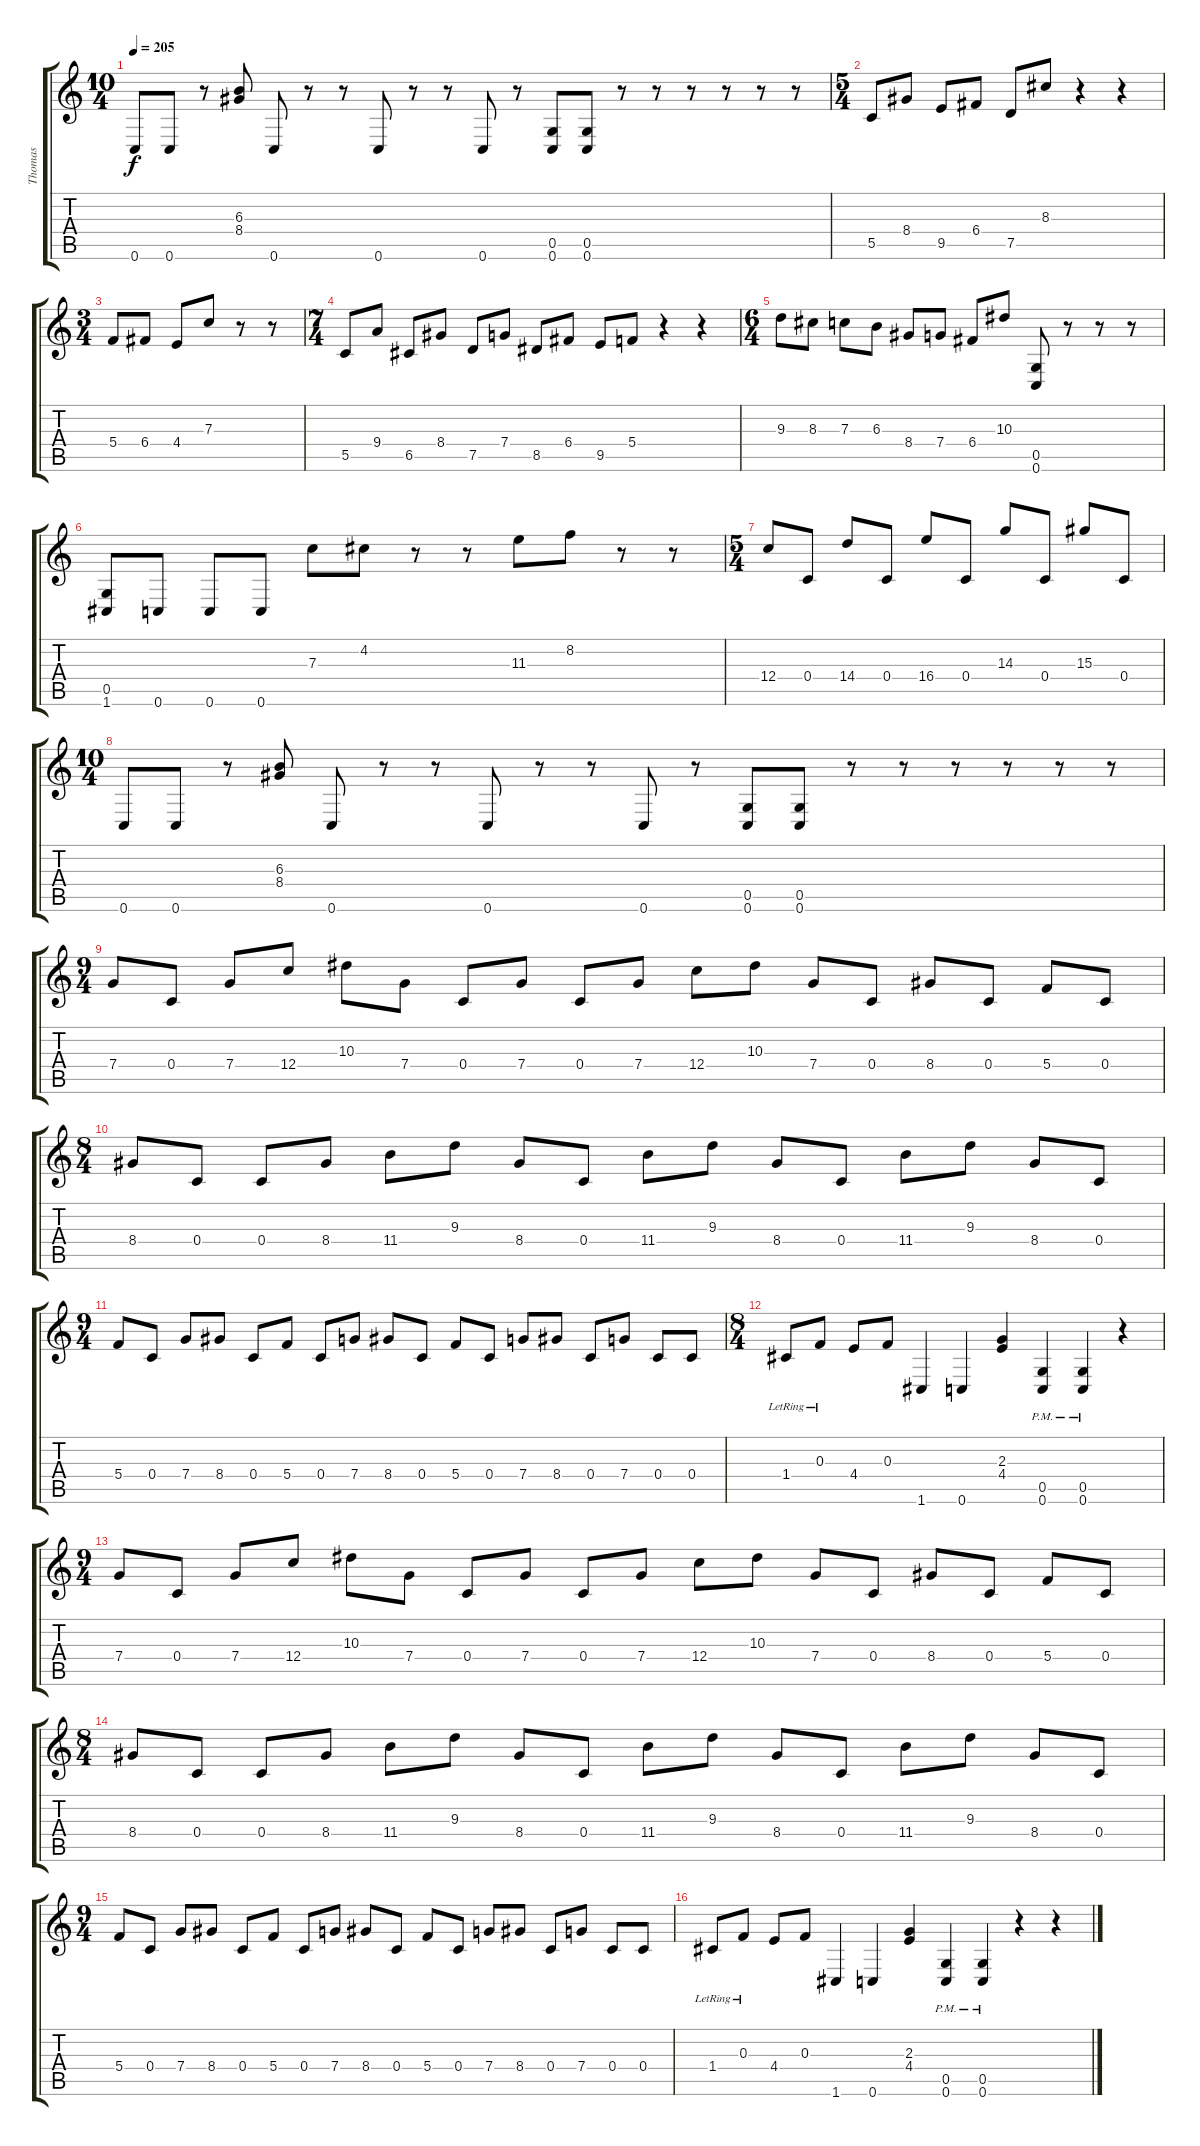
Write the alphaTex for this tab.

\track ("Thomas" "Thomas") {instrument overdrivenguitar}
\staff {score tabs}
\tuning (D4 A3 F3 C3 G2 C2) {hide}
\ts (10 4)
\tempo 205
\clef g2
\ks c
0.6.8{dy f} 0.6.8 r.8 (6.3 8.4).8 0.6.8 r.8 r.8 0.6.8 r.8 r.8 0.6.8 r.8 (0.5 0.6).8 (0.5 0.6).8 r.8 r.8 r.8 r.8 r.8 r.8 |
\ts (5 4)
5.5.8 8.4.8 9.5.8 6.4.8 7.5.8 8.3.8 r.4 r.4 |
\ts (3 4)
5.4.8 6.4.8 4.4.8 7.3.8 r.8 r.8 |
\ts (7 4)
5.5.8 9.4.8 6.5.8 8.4.8 7.5.8 7.4.8 8.5.8 6.4.8 9.5.8 5.4.8 r.4 r.4 |
\ts (6 4)
9.3.8 8.3.8 7.3.8 6.3.8 8.4.8 7.4.8 6.4.8 10.3.8 (0.5 0.6).8 r.8 r.8 r.8 |
(0.5 1.6).8 0.6.8 0.6.8 0.6.8 7.3.8 4.2.8 r.8 r.8 11.3.8 8.2.8 r.8 r.8 |
\ts (5 4)
12.4.8 0.4.8 14.4.8 0.4.8 16.4.8 0.4.8 14.3.8 0.4.8 15.3.8 0.4.8 |
\ts (10 4)
0.6.8 0.6.8 r.8 (6.3 8.4).8 0.6.8 r.8 r.8 0.6.8 r.8 r.8 0.6.8 r.8 (0.5 0.6).8 (0.5 0.6).8 r.8 r.8 r.8 r.8 r.8 r.8 |
\ts (9 4)
7.4.8 0.4.8 7.4.8 12.4.8 10.3.8 7.4.8 0.4.8 7.4.8 0.4.8 7.4.8 12.4.8 10.3.8 7.4.8 0.4.8 8.4.8 0.4.8 5.4.8 0.4.8 |
\ts (8 4)
8.4.8 0.4.8 0.4.8 8.4.8 11.4.8 9.3.8 8.4.8 0.4.8 11.4.8 9.3.8 8.4.8 0.4.8 11.4.8 9.3.8 8.4.8 0.4.8 |
\ts (9 4)
5.4.8 0.4.8 7.4.8 8.4.8 0.4.8 5.4.8 0.4.8 7.4.8 8.4.8 0.4.8 5.4.8 0.4.8 7.4.8 8.4.8 0.4.8 7.4.8 0.4.8 0.4.8 |
\ts (8 4)
1.4{lr}.8 0.3{lr}.8 4.4.8 0.3.8 1.6.4 0.6.4 (2.3 4.4).4 (0.5{pm} 0.6).4 (0.5{pm} 0.6{pm}).4 r.4 |
\ts (9 4)
7.4.8 0.4.8 7.4.8 12.4.8 10.3.8 7.4.8 0.4.8 7.4.8 0.4.8 7.4.8 12.4.8 10.3.8 7.4.8 0.4.8 8.4.8 0.4.8 5.4.8 0.4.8 |
\ts (8 4)
8.4.8 0.4.8 0.4.8 8.4.8 11.4.8 9.3.8 8.4.8 0.4.8 11.4.8 9.3.8 8.4.8 0.4.8 11.4.8 9.3.8 8.4.8 0.4.8 |
\ts (9 4)
5.4.8 0.4.8 7.4.8 8.4.8 0.4.8 5.4.8 0.4.8 7.4.8 8.4.8 0.4.8 5.4.8 0.4.8 7.4.8 8.4.8 0.4.8 7.4.8 0.4.8 0.4.8 |
1.4{lr}.8 0.3{lr}.8 4.4.8 0.3.8 1.6.4 0.6.4 (2.3 4.4).4 (0.5{pm} 0.6).4 (0.5{pm} 0.6).4 r.4 r.4
